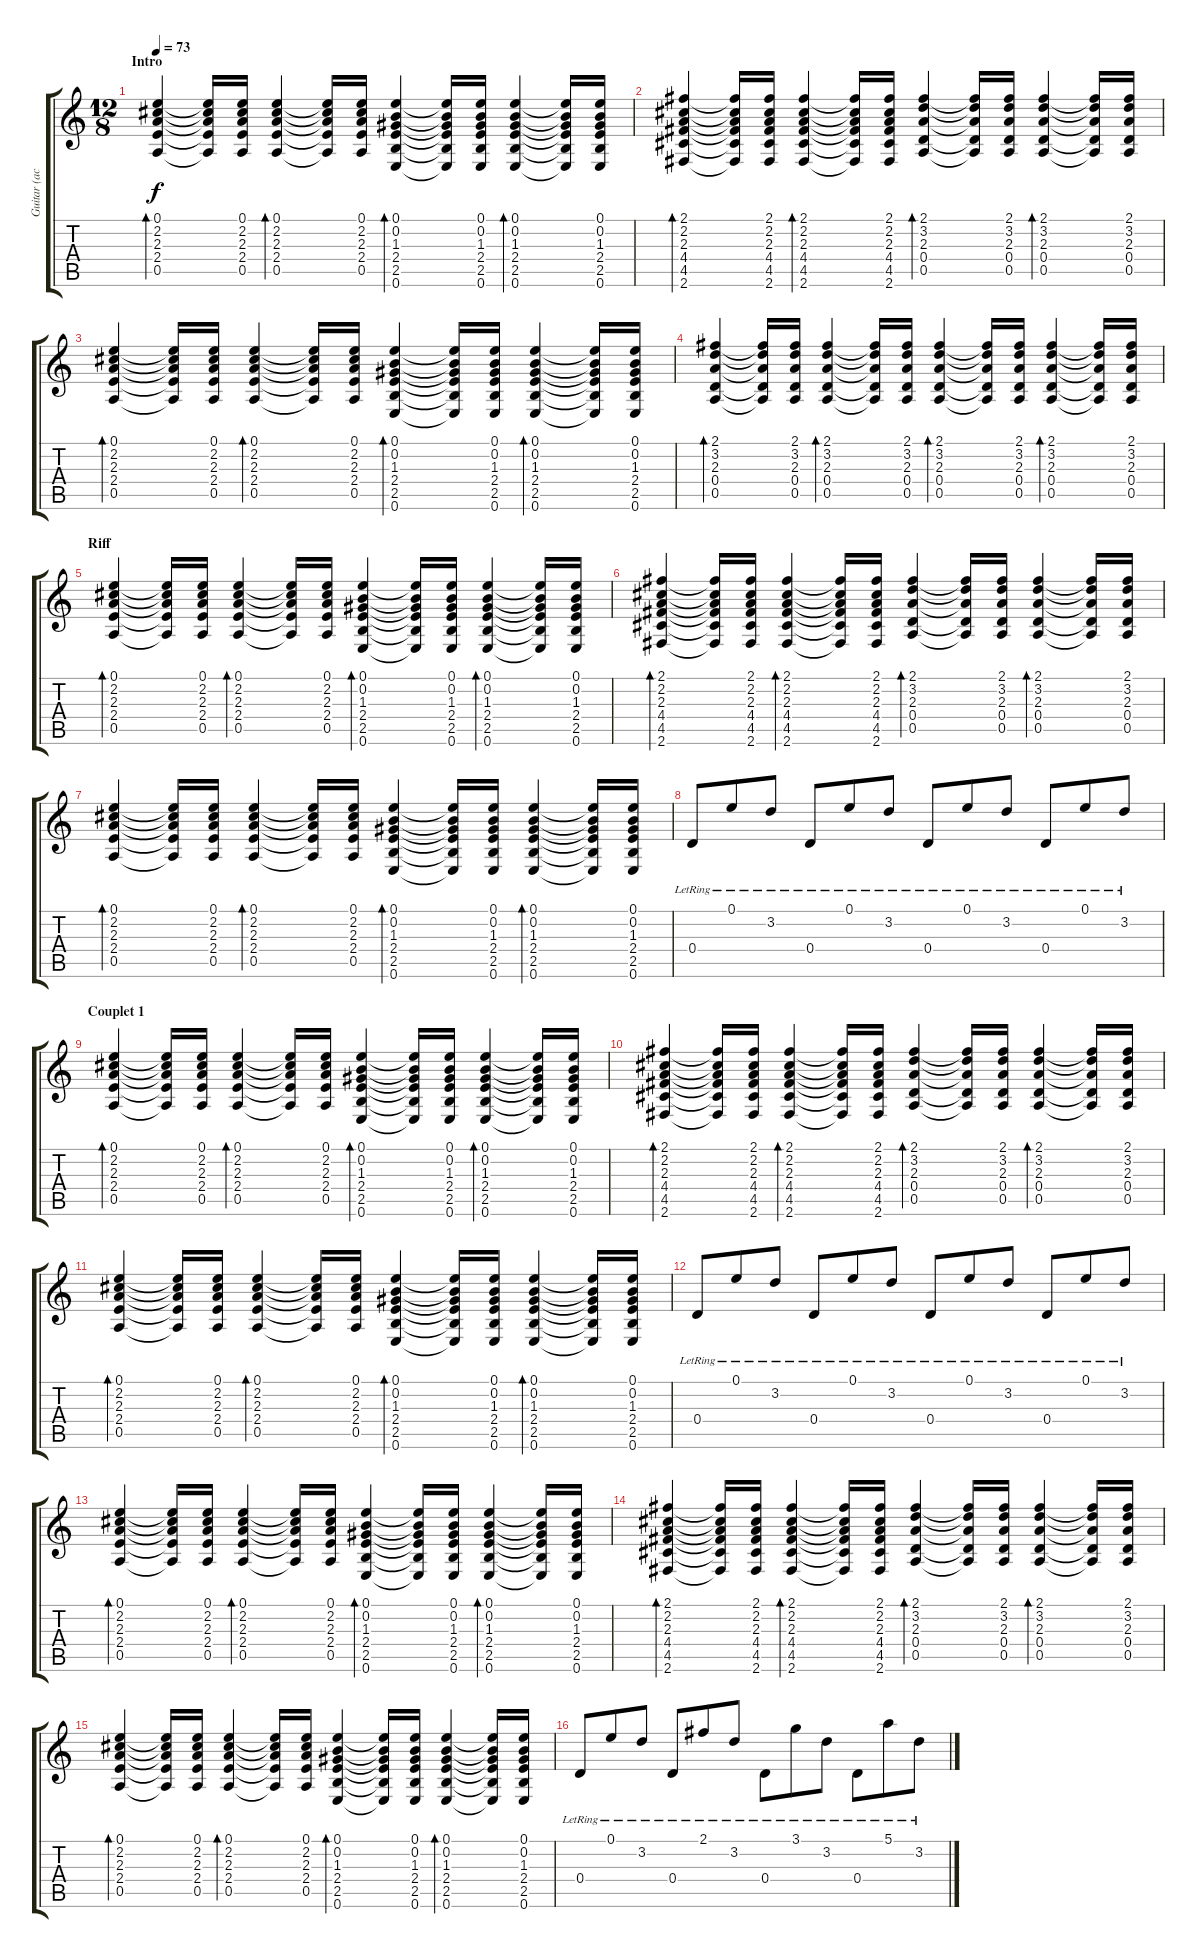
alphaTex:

\track ("Guitar (acoustic 2)" "Guitar (ac") {instrument acousticguitarsteel}
\staff {score tabs}
\tuning (E4 B3 G3 D3 A2 E2) {hide}
\ts (12 8)
\section ("" "Intro")
\tempo 73
\clef g2
\ks c
(0.1 2.2 2.3 2.4 0.5).4{bd 60 dy f instrument acousticguitarsteel} (0.1{t} 2.2{t} 2.3{t} 2.4{t} 0.5{t}).16 (0.1 2.2 2.3 2.4 0.5).16 (0.1 2.2 2.3 2.4 0.5).4{bd 60} (0.1{t} 2.2{t} 2.3{t} 2.4{t} 0.5{t}).16 (0.1 2.2 2.3 2.4 0.5).16 (0.1 0.2 1.3 2.4 2.5 0.6).4{bd 60} (0.1{t} 0.2{t} 1.3{t} 2.4{t} 2.5{t} 0.6{t}).16 (0.1 0.2 1.3 2.4 2.5 0.6).16 (0.1 0.2 1.3 2.4 2.5 0.6).4{bd 60} (0.1{t} 0.2{t} 1.3{t} 2.4{t} 2.5{t} 0.6{t}).16 (0.1 0.2 1.3 2.4 2.5 0.6).16 |
(2.1 2.2 2.3 4.4 4.5 2.6).4{bd 60} (2.1{t} 2.2{t} 2.3{t} 4.4{t} 4.5{t} 2.6{t}).16 (2.1 2.2 2.3 4.4 4.5 2.6).16 (2.1 2.2 2.3 4.4 4.5 2.6).4{bd 60} (2.1{t} 2.2{t} 2.3{t} 4.4{t} 4.5{t} 2.6{t}).16 (2.1 2.2 2.3 4.4 4.5 2.6).16 (2.1 3.2 2.3 0.4 0.5).4{bd 60} (2.1{t} 3.2{t} 2.3{t} 0.4{t} 0.5{t}).16 (2.1 3.2 2.3 0.4 0.5).16 (2.1 3.2 2.3 0.4 0.5).4{bd 60} (2.1{t} 3.2{t} 2.3{t} 0.4{t} 0.5{t}).16 (2.1 3.2 2.3 0.4 0.5).16 |
(0.1 2.2 2.3 2.4 0.5).4{bd 60} (0.1{t} 2.2{t} 2.3{t} 2.4{t} 0.5{t}).16 (0.1 2.2 2.3 2.4 0.5).16 (0.1 2.2 2.3 2.4 0.5).4{bd 60} (0.1{t} 2.2{t} 2.3{t} 2.4{t} 0.5{t}).16 (0.1 2.2 2.3 2.4 0.5).16 (0.1 0.2 1.3 2.4 2.5 0.6).4{bd 60} (0.1{t} 0.2{t} 1.3{t} 2.4{t} 2.5{t} 0.6{t}).16 (0.1 0.2 1.3 2.4 2.5 0.6).16 (0.1 0.2 1.3 2.4 2.5 0.6).4{bd 60} (0.1{t} 0.2{t} 1.3{t} 2.4{t} 2.5{t} 0.6{t}).16 (0.1 0.2 1.3 2.4 2.5 0.6).16 |
(2.1 3.2 2.3 0.4 0.5).4{bd 60} (2.1{t} 3.2{t} 2.3{t} 0.4{t} 0.5{t}).16 (2.1 3.2 2.3 0.4 0.5).16 (2.1 3.2 2.3 0.4 0.5).4{bd 60} (2.1{t} 3.2{t} 2.3{t} 0.4{t} 0.5{t}).16 (2.1 3.2 2.3 0.4 0.5).16 (2.1 3.2 2.3 0.4 0.5).4{bd 60} (2.1{t} 3.2{t} 2.3{t} 0.4{t} 0.5{t}).16 (2.1 3.2 2.3 0.4 0.5).16 (2.1 3.2 2.3 0.4 0.5).4{bd 60} (2.1{t} 3.2{t} 2.3{t} 0.4{t} 0.5{t}).16 (2.1 3.2 2.3 0.4 0.5).16 |
\section ("" "Riff")
(0.1 2.2 2.3 2.4 0.5).4{bd 60} (0.1{t} 2.2{t} 2.3{t} 2.4{t} 0.5{t}).16 (0.1 2.2 2.3 2.4 0.5).16 (0.1 2.2 2.3 2.4 0.5).4{bd 60} (0.1{t} 2.2{t} 2.3{t} 2.4{t} 0.5{t}).16 (0.1 2.2 2.3 2.4 0.5).16 (0.1 0.2 1.3 2.4 2.5 0.6).4{bd 60} (0.1{t} 0.2{t} 1.3{t} 2.4{t} 2.5{t} 0.6{t}).16 (0.1 0.2 1.3 2.4 2.5 0.6).16 (0.1 0.2 1.3 2.4 2.5 0.6).4{bd 60} (0.1{t} 0.2{t} 1.3{t} 2.4{t} 2.5{t} 0.6{t}).16 (0.1 0.2 1.3 2.4 2.5 0.6).16 |
(2.1 2.2 2.3 4.4 4.5 2.6).4{bd 60} (2.1{t} 2.2{t} 2.3{t} 4.4{t} 4.5{t} 2.6{t}).16 (2.1 2.2 2.3 4.4 4.5 2.6).16 (2.1 2.2 2.3 4.4 4.5 2.6).4{bd 60} (2.1{t} 2.2{t} 2.3{t} 4.4{t} 4.5{t} 2.6{t}).16 (2.1 2.2 2.3 4.4 4.5 2.6).16 (2.1 3.2 2.3 0.4 0.5).4{bd 60} (2.1{t} 3.2{t} 2.3{t} 0.4{t} 0.5{t}).16 (2.1 3.2 2.3 0.4 0.5).16 (2.1 3.2 2.3 0.4 0.5).4{bd 60} (2.1{t} 3.2{t} 2.3{t} 0.4{t} 0.5{t}).16 (2.1 3.2 2.3 0.4 0.5).16 |
(0.1 2.2 2.3 2.4 0.5).4{bd 60} (0.1{t} 2.2{t} 2.3{t} 2.4{t} 0.5{t}).16 (0.1 2.2 2.3 2.4 0.5).16 (0.1 2.2 2.3 2.4 0.5).4{bd 60} (0.1{t} 2.2{t} 2.3{t} 2.4{t} 0.5{t}).16 (0.1 2.2 2.3 2.4 0.5).16 (0.1 0.2 1.3 2.4 2.5 0.6).4{bd 60} (0.1{t} 0.2{t} 1.3{t} 2.4{t} 2.5{t} 0.6{t}).16 (0.1 0.2 1.3 2.4 2.5 0.6).16 (0.1 0.2 1.3 2.4 2.5 0.6).4{bd 60} (0.1{t} 0.2{t} 1.3{t} 2.4{t} 2.5{t} 0.6{t}).16 (0.1 0.2 1.3 2.4 2.5 0.6).16 |
0.4{lr}.8 0.1{lr}.8 3.2{lr}.8 0.4{lr}.8 0.1{lr}.8 3.2{lr}.8 0.4{lr}.8 0.1{lr}.8 3.2{lr}.8 0.4{lr}.8 0.1{lr}.8 3.2{lr}.8 |
\section ("" "Couplet 1")
(0.1 2.2 2.3 2.4 0.5).4{bd 60} (0.1{t} 2.2{t} 2.3{t} 2.4{t} 0.5{t}).16 (0.1 2.2 2.3 2.4 0.5).16 (0.1 2.2 2.3 2.4 0.5).4{bd 60} (0.1{t} 2.2{t} 2.3{t} 2.4{t} 0.5{t}).16 (0.1 2.2 2.3 2.4 0.5).16 (0.1 0.2 1.3 2.4 2.5 0.6).4{bd 60} (0.1{t} 0.2{t} 1.3{t} 2.4{t} 2.5{t} 0.6{t}).16 (0.1 0.2 1.3 2.4 2.5 0.6).16 (0.1 0.2 1.3 2.4 2.5 0.6).4{bd 60} (0.1{t} 0.2{t} 1.3{t} 2.4{t} 2.5{t} 0.6{t}).16 (0.1 0.2 1.3 2.4 2.5 0.6).16 |
(2.1 2.2 2.3 4.4 4.5 2.6).4{bd 60} (2.1{t} 2.2{t} 2.3{t} 4.4{t} 4.5{t} 2.6{t}).16 (2.1 2.2 2.3 4.4 4.5 2.6).16 (2.1 2.2 2.3 4.4 4.5 2.6).4{bd 60} (2.1{t} 2.2{t} 2.3{t} 4.4{t} 4.5{t} 2.6{t}).16 (2.1 2.2 2.3 4.4 4.5 2.6).16 (2.1 3.2 2.3 0.4 0.5).4{bd 60} (2.1{t} 3.2{t} 2.3{t} 0.4{t} 0.5{t}).16 (2.1 3.2 2.3 0.4 0.5).16 (2.1 3.2 2.3 0.4 0.5).4{bd 60} (2.1{t} 3.2{t} 2.3{t} 0.4{t} 0.5{t}).16 (2.1 3.2 2.3 0.4 0.5).16 |
(0.1 2.2 2.3 2.4 0.5).4{bd 60} (0.1{t} 2.2{t} 2.3{t} 2.4{t} 0.5{t}).16 (0.1 2.2 2.3 2.4 0.5).16 (0.1 2.2 2.3 2.4 0.5).4{bd 60} (0.1{t} 2.2{t} 2.3{t} 2.4{t} 0.5{t}).16 (0.1 2.2 2.3 2.4 0.5).16 (0.1 0.2 1.3 2.4 2.5 0.6).4{bd 60} (0.1{t} 0.2{t} 1.3{t} 2.4{t} 2.5{t} 0.6{t}).16 (0.1 0.2 1.3 2.4 2.5 0.6).16 (0.1 0.2 1.3 2.4 2.5 0.6).4{bd 60} (0.1{t} 0.2{t} 1.3{t} 2.4{t} 2.5{t} 0.6{t}).16 (0.1 0.2 1.3 2.4 2.5 0.6).16 |
0.4{lr}.8 0.1{lr}.8 3.2{lr}.8 0.4{lr}.8 0.1{lr}.8 3.2{lr}.8 0.4{lr}.8 0.1{lr}.8 3.2{lr}.8 0.4{lr}.8 0.1{lr}.8 3.2{lr}.8 |
(0.1 2.2 2.3 2.4 0.5).4{bd 60} (0.1{t} 2.2{t} 2.3{t} 2.4{t} 0.5{t}).16 (0.1 2.2 2.3 2.4 0.5).16 (0.1 2.2 2.3 2.4 0.5).4{bd 60} (0.1{t} 2.2{t} 2.3{t} 2.4{t} 0.5{t}).16 (0.1 2.2 2.3 2.4 0.5).16 (0.1 0.2 1.3 2.4 2.5 0.6).4{bd 60} (0.1{t} 0.2{t} 1.3{t} 2.4{t} 2.5{t} 0.6{t}).16 (0.1 0.2 1.3 2.4 2.5 0.6).16 (0.1 0.2 1.3 2.4 2.5 0.6).4{bd 60} (0.1{t} 0.2{t} 1.3{t} 2.4{t} 2.5{t} 0.6{t}).16 (0.1 0.2 1.3 2.4 2.5 0.6).16 |
(2.1 2.2 2.3 4.4 4.5 2.6).4{bd 60} (2.1{t} 2.2{t} 2.3{t} 4.4{t} 4.5{t} 2.6{t}).16 (2.1 2.2 2.3 4.4 4.5 2.6).16 (2.1 2.2 2.3 4.4 4.5 2.6).4{bd 60} (2.1{t} 2.2{t} 2.3{t} 4.4{t} 4.5{t} 2.6{t}).16 (2.1 2.2 2.3 4.4 4.5 2.6).16 (2.1 3.2 2.3 0.4 0.5).4{bd 60} (2.1{t} 3.2{t} 2.3{t} 0.4{t} 0.5{t}).16 (2.1 3.2 2.3 0.4 0.5).16 (2.1 3.2 2.3 0.4 0.5).4{bd 60} (2.1{t} 3.2{t} 2.3{t} 0.4{t} 0.5{t}).16 (2.1 3.2 2.3 0.4 0.5).16 |
(0.1 2.2 2.3 2.4 0.5).4{bd 60} (0.1{t} 2.2{t} 2.3{t} 2.4{t} 0.5{t}).16 (0.1 2.2 2.3 2.4 0.5).16 (0.1 2.2 2.3 2.4 0.5).4{bd 60} (0.1{t} 2.2{t} 2.3{t} 2.4{t} 0.5{t}).16 (0.1 2.2 2.3 2.4 0.5).16 (0.1 0.2 1.3 2.4 2.5 0.6).4{bd 60} (0.1{t} 0.2{t} 1.3{t} 2.4{t} 2.5{t} 0.6{t}).16 (0.1 0.2 1.3 2.4 2.5 0.6).16 (0.1 0.2 1.3 2.4 2.5 0.6).4{bd 60} (0.1{t} 0.2{t} 1.3{t} 2.4{t} 2.5{t} 0.6{t}).16 (0.1 0.2 1.3 2.4 2.5 0.6).16 |
0.4{lr}.8 0.1{lr}.8 3.2{lr}.8 0.4{lr}.8 2.1{lr}.8 3.2{lr}.8 0.4{lr}.8 3.1{lr}.8 3.2{lr}.8 0.4{lr}.8 5.1{lr}.8 3.2{lr}.8
